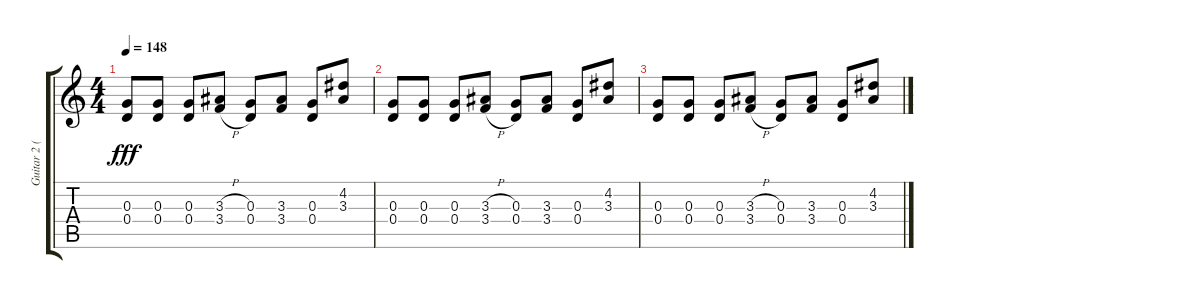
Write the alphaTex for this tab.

\track ("Guitar 2 (right)" "Guitar 2 (") {instrument overdrivenguitar}
\staff {score tabs}
\tuning (E4 B3 G3 D3 A2 E2) {hide}
\ts (4 4)
\tempo 148
\clef g2
\ks c
(0.3 0.4).8{dy fff volume 2} (0.3 0.4).8 (0.3 0.4).8 (3.3{h} 3.4{h}).8 (0.3 0.4).8 (3.3 3.4).8 (0.3 0.4).8 (4.2 3.3).8 |
(0.3 0.4).8 (0.3 0.4).8 (0.3 0.4).8 (3.3{h} 3.4{h}).8 (0.3 0.4).8 (3.3 3.4).8 (0.3 0.4).8 (4.2 3.3).8 |
(0.3 0.4).8 (0.3 0.4).8 (0.3 0.4).8 (3.3{h} 3.4{h}).8 (0.3 0.4).8 (3.3 3.4).8 (0.3 0.4).8 (4.2 3.3).8
